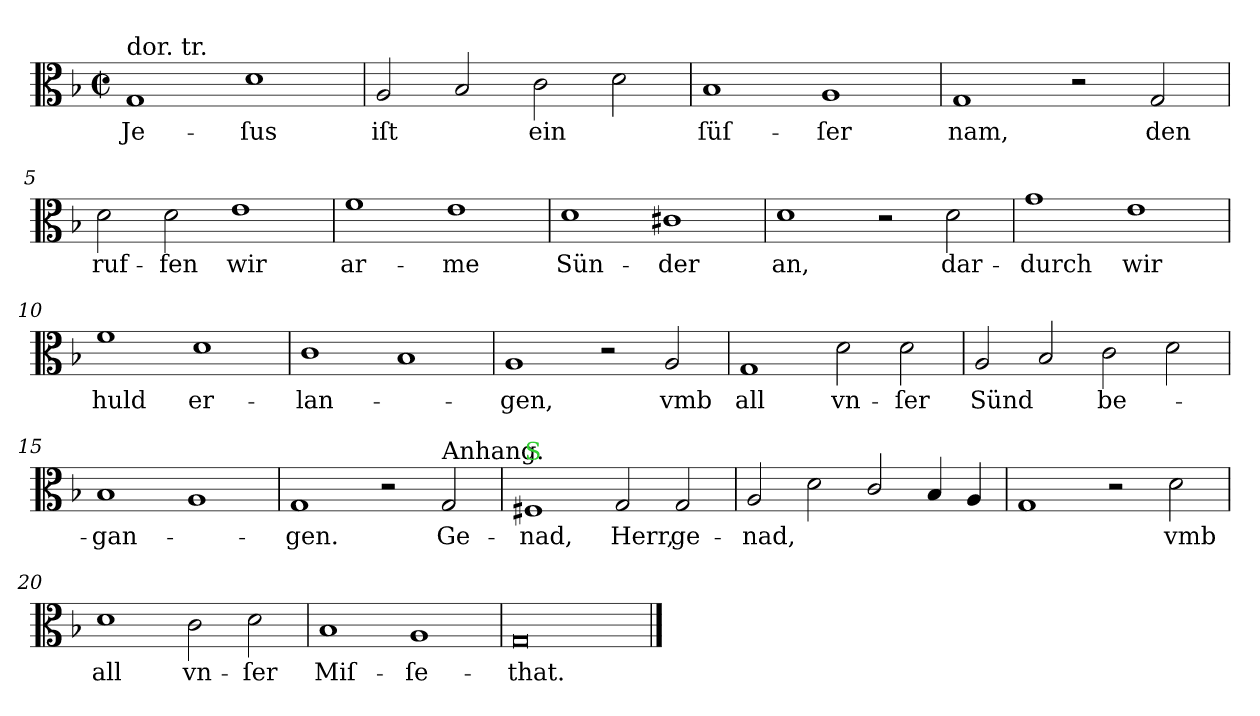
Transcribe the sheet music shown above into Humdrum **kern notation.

**kern	**text
*part1	*part1
*staff1	*staff1
*clefC3	*
*k[b-]	*
*G:dor	*
*M4/2	*
*met(c|)	*
=1	=1
!LO:TX:a:t=dor. tr.	!
1G	Je-
1d	-ſus
=2	=2
2A	iſt
2B-	.
2c	ein
2d	.
=3	=3
1B-	ſüſ-
1A	-ſer
=4	=4
1G	nam,
2r	.
2G	den
=5	=5
2d	ruf-
2d	-fen
1e	wir
=6	=6
1f	ar-
1e	-me
=7	=7
1d	Sün-
1c#X	-der
=8	=8
1d	an,
2r	.
2d	dar-
=9	=9
1g	-durch
1e	wir
=10	=10
1f	huld
1d	er-
=11	=11
1c	-lan-
1B-	.
=12	=12
1A	-gen,
2r	.
2A	vmb
=13	=13
1G	all
2d	vn-
2d	-ſer
=14	=14
2A	Sünd
2B-	.
2c	be-
2d	.
=15	=15
1B-	-gan-
1A	.
=16	=16
1G	-gen.
2r	.
!LO:TX:a:t=Anhang.	!
2G	Ge-
=17	=17
!LO:TX:a:color=limegreen:t=S	!
1F#X	-nad,
2G	Herr,
2G	ge-
=18	=18
2A	-nad,
2d	.
2c/	.
4B-	.
4A	.
=19	=19
1G	.
2r	.
2d	vmb
=20	=20
1d	all
2c	vn-
2d	-ſer
=21	=21
1B-	Miſ-
1A	-ſe-
=22	=22
0G/	-that.
==	==
*-	*-
